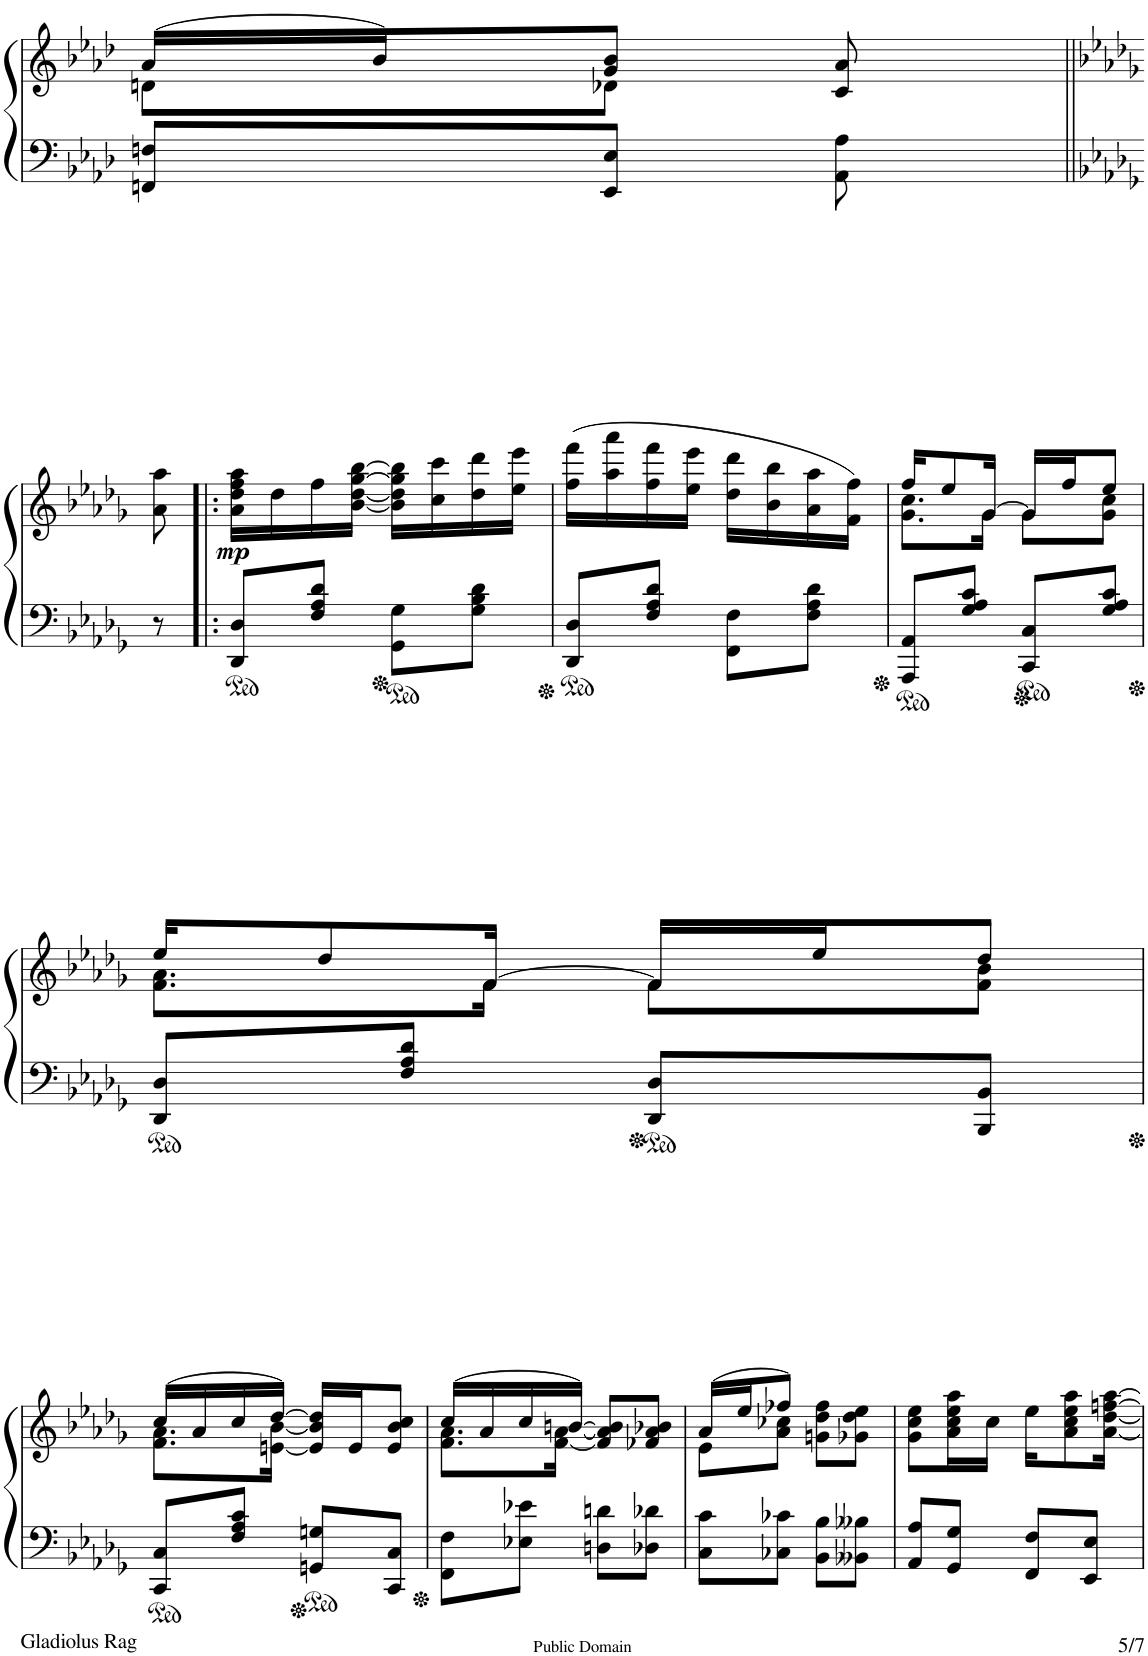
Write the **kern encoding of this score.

**kern	**kern	**dynam
*part1	*part1	*part1
*staff2	*staff1	*staff1/2
*I"Piano.	*	*
*I'Pno	*	*
!!LO:PB:g=z
*clefF4	*clefG2	*
*k[b-e-a-d-]	*k[b-e-a-d-]	*
*A-:	*A-:	*
*M2/4	*M2/4	*
=51	=51	=51
*	*^	*
8FFn/ 8Fn/L	(16a-/LL	8dn\L	.
.	16b-/J)	.	.
8EE-/ 8E-/J	8g/ 8b-/J	8d-X\J	.
8AA-\ 8A-\	8c/ 8a-/	8ryy	.
*	*v	*v	*
!!LO:LB:g=z
=52||	=52||	=52||
*k[b-e-a-d-g-]	*k[b-e-a-d-g-]	*
*D-:	*D-:	*
8r	8a-\ 8aa-\	.
=53!|:	=53!|:	=53!|:
!	!	!LO:DY:b
8DD-/ 8D-/L	16a-\ 16dd-\ 16ff\ 16aa-\LL	mp
.	16dd-\	.
8F/ 8A-/ 8d-/J	16ff\	.
.	[16b-\ [16dd-\ [16gg-\ [16bb-\JJ	.
8GG-\ 8G-\L	16b-\] 16dd-\] 16gg-\] 16bb-\]LL	.
.	16cc\ 16ccc\	.
8G-\ 8B-\ 8d-\J	16dd-\ 16ddd-\	.
.	16ee-\ 16eee-\JJ	.
=54	=54	=54
8DD-/ 8D-/L	(16ff\ 16fff\LL	.
.	16aa-\ 16aaa-\	.
8F/ 8A-/ 8d-/J	16ff\ 16fff\	.
.	16ee-\ 16eee-\JJ	.
8FF\ 8F\L	16dd-\ 16ddd-\LL	.
.	16b-\ 16bb-\	.
8F\ 8A-\ 8d-\J	16a-\ 16aa-\	.
.	16f\ 16ff\JJ)	.
=55	=55	=55
*	*^	*
8AAA-/ 8AA-/L	16ff/KL	8.g-\ 8.cc\L	.
.	8ee-/	.	.
8G-/ 8A-/ 8c/J	.	.	.
.	[16g-/Jk	16g-\Jk	.
8CC/ 8C/L	16g-/LL]	8g-\L	.
.	16ff/J	.	.
8G-/ 8A-/ 8c/J	8ee-/J	8g-\ 8cc\J	.
!!LO:LB:g=z	!!
=56	=56	=56	=56
8DD-/ 8D-/L	16ee-/KL	8.f\ 8.a-\L	.
.	8dd-/	.	.
8F/ 8A-/ 8d-/J	.	.	.
.	[16f/Jk	16f\Jk	.
8DD-/ 8D-/L	16f/LL]	8f\L	.
.	16ee-/J	.	.
8BBB-/ 8BB-/J	8dd-/J	8f\ 8b-\J	.
!!LO:LB:g=z	!!
=57	=57	=57	=57
8CC/ 8C/L	(16cc/LL	8.f\ 8.a-\L	.
.	16a-/	.	.
8F/ 8A-/ 8c/J	16cc/	.	.
.	[16dd-/JJ)	[16en\ [16b-\Jk	.
8GGn/ 8Gn/L	16e/] 16b-/] 16dd-/]LL	4ryy	.
.	16e/J	.	.
8CC/ 8C/J	8e/ 8b-/ 8cc/J	.	.
=58	=58	=58	=58
8FF\ 8F\L	(16cc/LL	8.f\ 8.a-\L	.
.	16a-/	.	.
8E-X\ 8e-X\J	16cc/	.	.
.	[16bn/JJ)	[16f\ [16a-\Jk	.
8Dn\ 8dn\L	8f/] 8a-/] 8b/]L	4ryy	.
8D-X\ 8d-X\J	8f-X/ 8a-/ 8b-X/J	.	.
=59	=59	=59	=59
8C\ 8c\L	(16a-/LL	8e-\L	.
.	16ee-/J	.	.
8C-X\ 8c-X\J	8ff-X/J)	8a-\ 8cc-X\J	.
8BB-\ 8B-\L	8gn\ 8dd-\ 8ff-\L	4ryy	.
8BB--X\ 8B--X\J	8g-X\ 8dd-\ 8ee-\J	.	.
*	*v	*v	*
=60	=60	=60
8AA-/ 8A-/L	8g-\ 8cc\ 8ee-\L	.
8GG-/ 8G-/J	16a-\ 16cc\ 16ee-\ 16aa-\L	.
.	16cc\JJ	.
8FF/ 8F/L	16ee-\KL	.
.	8a-\ 8cc\ 8ee-\ 8aa-\	.
8EE-/ 8E-/J	.	.
.	[16a-\ [16dd-\ [16ffn\ [16aa-\Jk	.
=	=	=
*-	*-	*-
